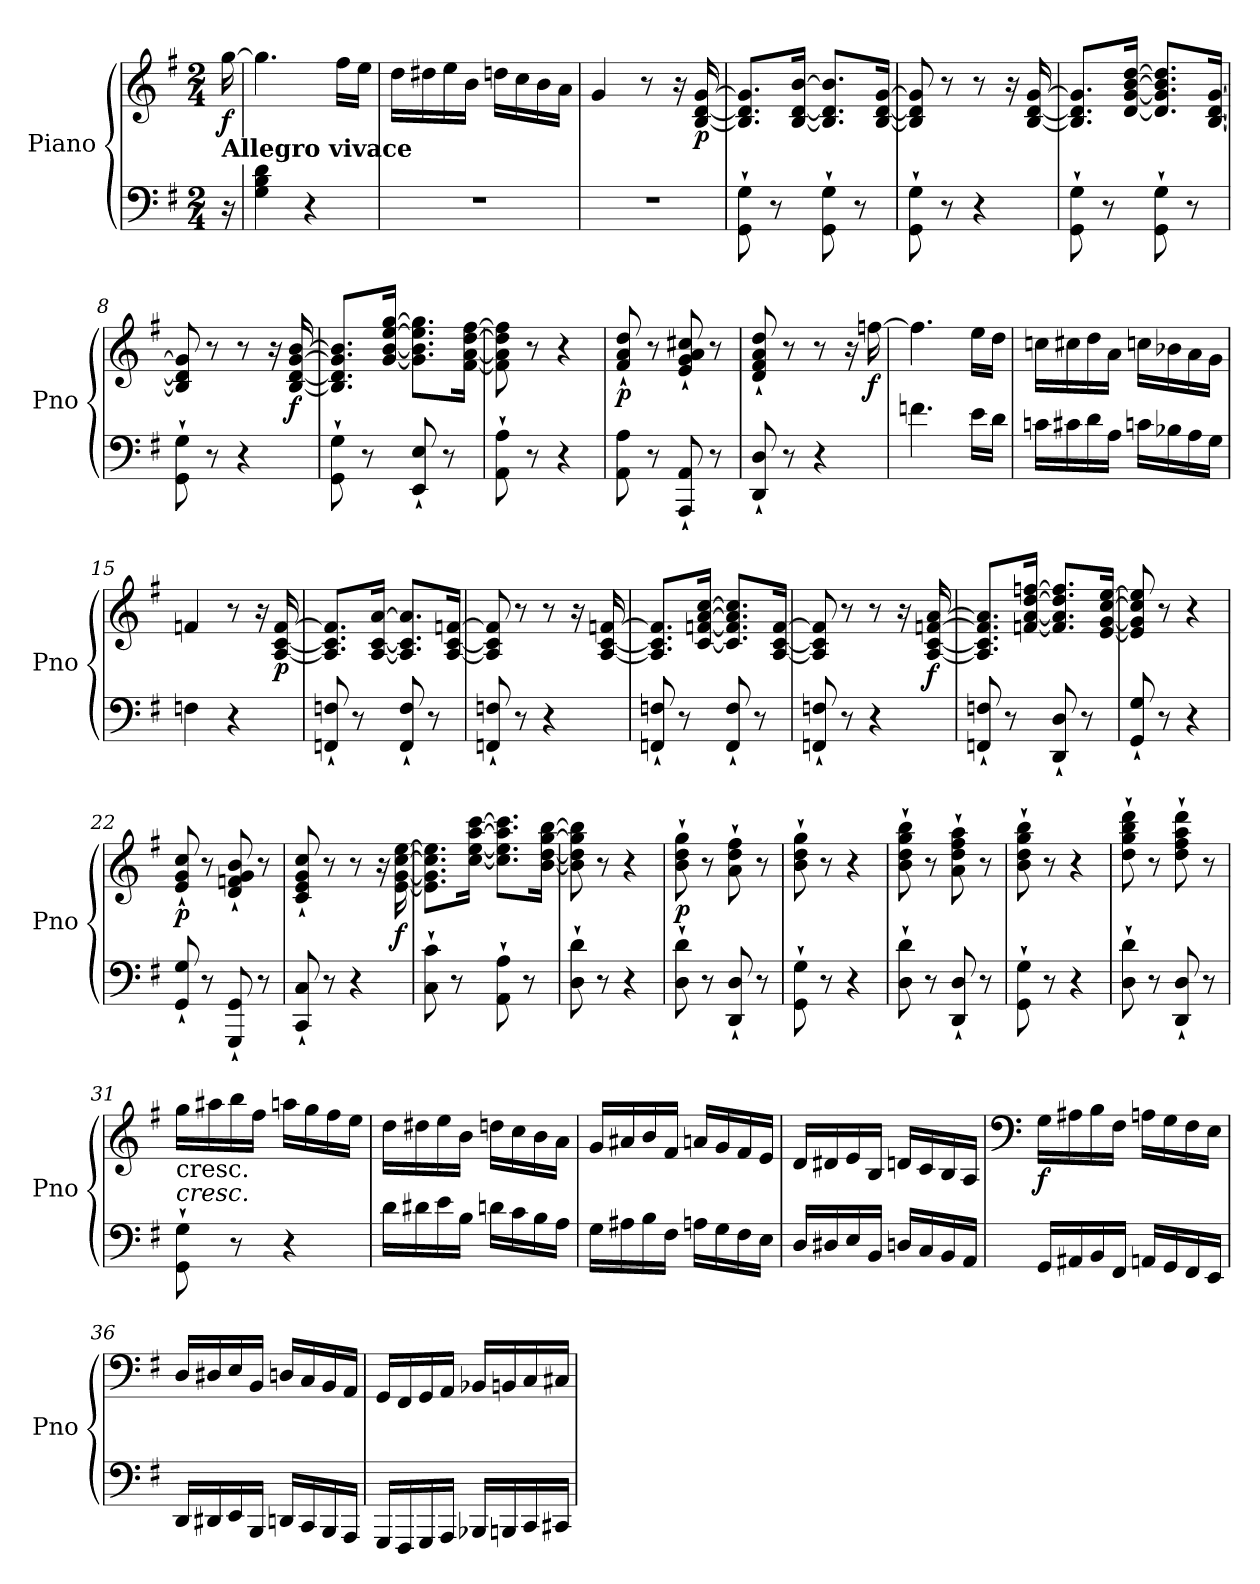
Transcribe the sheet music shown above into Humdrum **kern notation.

**kern	**kern	**dynam
*part1	*part1	*part1
*staff2	*staff1	*staff1/2
*I"Piano	*	*
*I'Pno	*	*
*clefF4	*clefG2	*
*k[f#]	*k[f#]	*
*G:	*G:	*
*M2/4	*M2/4	*
*MM132	*MM132	*
=1	=1	=1
!	!LO:TX:b:B:t=Allegro vivace	!
!	!	!LO:DY:b
16r	[16gg\	f
=2	=2	=2
4G\ 4B\ 4d\	4.gg\]	.
4r	.	.
.	16ff#\LL	.
.	16ee\JJ	.
=3	=3	=3
2r	16dd\LL	.
.	16dd#X\	.
.	16ee\	.
.	16b\JJ	.
.	16ddn\LL	.
.	16cc\	.
.	16b\	.
.	16a\JJ	.
=4	=4	=4
2r	4g/	.
.	8r	.
.	16r	.
!	!	!LO:DY:b
.	[16B/ [16d/ [16g/	p
=5	=5	=5
8GG\` 8G\`	8.B/] 8.d/] 8.g/]L	.
8r	.	.
.	[16B/ [16d/ [16b/Jk	.
8GG\` 8G\`	8.B/] 8.d/] 8.b/]L	.
8r	.	.
.	[16B/ [16d/ [16g/Jk	.
=6	=6	=6
8GG\` 8G\`	8B/] 8d/] 8g/]	.
8r	8r	.
4r	8r	.
.	16r	.
.	[16B/ [16d/ [16g/	.
=7	=7	=7
8GG\` 8G\`	8.B/] 8.d/] 8.g/]L	.
8r	.	.
.	[16d/ [16g/ [16b/ [16dd/Jk	.
8GG\` 8G\`	8.d/] 8.g/] 8.b/] 8.dd/]L	.
8r	.	.
.	[16B/ [16d/ [16g/Jk	.
=8	=8	=8
8GG\` 8G\`	8B/] 8d/] 8g/]	.
8r	8r	.
4r	8r	.
.	16r	.
!	!	!LO:DY:b
.	[16B/ [16d/ [16g/ [16b/	f
!!LO:LB:g=z
=9	=9	=9
8GG\` 8G\`	8.B/] 8.d/] 8.g/] 8.b/]L	.
8r	.	.
.	[16g/ [16b/ [16ee/ [16gg/Jk	.
8EE/` 8E/`	8.g\] 8.b\] 8.ee\] 8.gg\]L	.
8r	.	.
.	[16f#\ [16a\ [16dd\ [16ff#\Jk	.
=10	=10	=10
8AA\` 8A\`	8f#\] 8a\] 8dd\] 8ff#\]	.
8r	8r	.
4r	4r	.
=11	=11	=11
!	!	!LO:DY:b
8AA\ 8A\	8f#/` 8a/` 8dd/`	p
8r	8r	.
8AAA/` 8AA/`	8e/` 8g/` 8a/` 8cc#X/`	.
8r	8r	.
=12	=12	=12
8DD/` 8D/`	8d/` 8f#/` 8a/` 8dd/`	.
8r	8r	.
4r	8r	.
.	16r	.
!	!	!LO:DY:b
.	[16ffn\	f
=13	=13	=13
4.fn\	4.ff\]	.
16e\LL	16ee\LL	.
16d\JJ	16dd\JJ	.
=14	=14	=14
16cn\LL	16ccn\LL	.
16c#X\	16cc#X\	.
16d\	16dd\	.
16A\JJ	16a\JJ	.
16cn\LL	16ccn\LL	.
16B-X\	16b-X\	.
16A\	16a\	.
16G\JJ	16g\JJ	.
=15	=15	=15
4Fn\	4fn/	.
4r	8r	.
.	16r	.
!	!	!LO:DY:b
.	[16A/ [16c/ [16f/	p
!!LO:LB:g=z
=16	=16	=16
8FFn/` 8Fn/`	8.A/] 8.c/] 8.f/]L	.
8r	.	.
.	[16A/ [16c/ [16a/Jk	.
8FF/` 8F/`	8.A/] 8.c/] 8.a/]L	.
8r	.	.
.	[16A/ [16c/ [16fn/Jk	.
=17	=17	=17
8FFn/` 8Fn/`	8A/] 8c/] 8f/]	.
8r	8r	.
4r	8r	.
.	16r	.
.	[16A/ [16c/ [16fn/	.
=18	=18	=18
8FFn/` 8Fn/`	8.A/] 8.c/] 8.f/]L	.
8r	.	.
.	[16c/ [16fn/ [16a/ [16cc/Jk	.
8FF/` 8F/`	8.c/] 8.f/] 8.a/] 8.cc/]L	.
8r	.	.
.	[16A/ [16c/ [16f/Jk	.
=19	=19	=19
8FFn/` 8Fn/`	8A/] 8c/] 8f/]	.
8r	8r	.
4r	8r	.
.	16r	.
!	!	!LO:DY:b
.	[16A/ [16c/ [16fn/ [16a/	f
=20	=20	=20
8FFn/` 8Fn/`	8.A/] 8.c/] 8.f/] 8.a/]L	.
8r	.	.
.	[16fn/ [16a/ [16dd/ [16ffn/Jk	.
8DD/` 8D/`	8.f/] 8.a/] 8.dd/] 8.ff/]L	.
8r	.	.
.	[16e/ [16g/ [16cc/ [16ee/Jk	.
=21	=21	=21
8GG/` 8G/`	8e/] 8g/] 8cc/] 8ee/]	.
8r	8r	.
4r	4r	.
=22	=22	=22
!	!	!LO:DY:b
8GG/` 8G/`	8e/` 8g/` 8cc/`	p
8r	8r	.
8GGG/` 8GG/`	8d/` 8fn/` 8g/` 8b/`	.
8r	8r	.
!!LO:LB:g=z
=23	=23	=23
8CC/` 8C/`	8c/` 8e/` 8g/` 8cc/`	.
8r	8r	.
4r	8r	.
.	16r	.
!	!	!LO:DY:b
.	[16e\ [16g\ [16cc\ [16ee\	f
=24	=24	=24
8C\` 8c\`	8.e\] 8.g\] 8.cc\] 8.ee\]L	.
8r	.	.
.	[16cc\ [16ee\ [16aa\ [16ccc\Jk	.
8AA\` 8A\`	8.cc\] 8.ee\] 8.aa\] 8.ccc\]L	.
8r	.	.
.	[16b\ [16dd\ [16gg\ [16bb\Jk	.
=25	=25	=25
8D\` 8d\`	8b\] 8dd\] 8gg\] 8bb\]	.
8r	8r	.
4r	4r	.
=26	=26	=26
!	!	!LO:DY:b
8D\` 8d\`	8b\` 8dd\` 8gg\`	p
8r	8r	.
8DD/` 8D/`	8a\` 8dd\` 8ff#\`	.
8r	8r	.
=27	=27	=27
8GG\` 8G\`	8b\` 8dd\` 8gg\`	.
8r	8r	.
4r	4r	.
=28	=28	=28
8D\` 8d\`	8b\` 8dd\` 8gg\` 8bb\`	.
8r	8r	.
8DD/` 8D/`	8a\` 8dd\` 8ff#\` 8aa\`	.
8r	8r	.
=29	=29	=29
8GG\` 8G\`	8b\` 8dd\` 8gg\` 8bb\`	.
8r	8r	.
4r	4r	.
=30	=30	=30
8D\` 8d\`	8dd\` 8gg\` 8bb\` 8ddd\`	.
8r	8r	.
8DD/` 8D/`	8dd\` 8ff#\` 8aa\` 8ddd\`	.
8r	8r	.
=31	=31	=31
!	!LO:TX:b:t=cresc.	!
!	!LO:TX:b:i:t=cresc.	!
8GG\` 8G\`	16gg\LL	.
.	16aa#X\	.
8r	16bb\	.
.	16ff#\JJ	.
4r	16aan\LL	.
.	16gg\	.
.	16ff#\	.
.	16ee\JJ	.
!!LO:LB:g=z
=32	=32	=32
16d\LL	16dd\LL	.
16d#X\	16dd#X\	.
16e\	16ee\	.
16B\JJ	16b\JJ	.
16dn\LL	16ddn\LL	.
16c\	16cc\	.
16B\	16b\	.
16A\JJ	16a\JJ	.
=33	=33	=33
16G\LL	16g/LL	.
16A#X\	16a#X/	.
16B\	16b/	.
16F#\JJ	16f#/JJ	.
16An\LL	16an/LL	.
16G\	16g/	.
16F#\	16f#/	.
16E\JJ	16e/JJ	.
=34	=34	=34
16D/LL	16d/LL	.
16D#X/	16d#X/	.
16E/	16e/	.
16BB/JJ	16B/JJ	.
16Dn/LL	16dn/LL	.
16C/	16c/	.
16BB/	16B/	.
16AA/JJ	16A/JJ	.
=35	=35	=35
*	*clefF4	*
!	!	!LO:DY:b
16GG/LL	16G\LL	f
16AA#X/	16A#X\	.
16BB/	16B\	.
16FF#/JJ	16F#\JJ	.
16AAn/LL	16An\LL	.
16GG/	16G\	.
16FF#/	16F#\	.
16EE/JJ	16E\JJ	.
!!LO:PB:g=z
=36	=36	=36
16DD/LL	16D/LL	.
16DD#X/	16D#X/	.
16EE/	16E/	.
16BBB/JJ	16BB/JJ	.
16DDn/LL	16Dn/LL	.
16CC/	16C/	.
16BBB/	16BB/	.
16AAA/JJ	16AA/JJ	.
=37	=37	=37
16GGG/LL	16GG/LL	.
16FFF#/	16FF#/	.
16GGG/	16GG/	.
16AAA/JJ	16AA/JJ	.
16BBB-X/LL	16BB-X/LL	.
16BBBn/	16BBn/	.
16CC/	16C/	.
16CC#X/JJ	16C#X/JJ	.
=	=	=
*-	*-	*-
